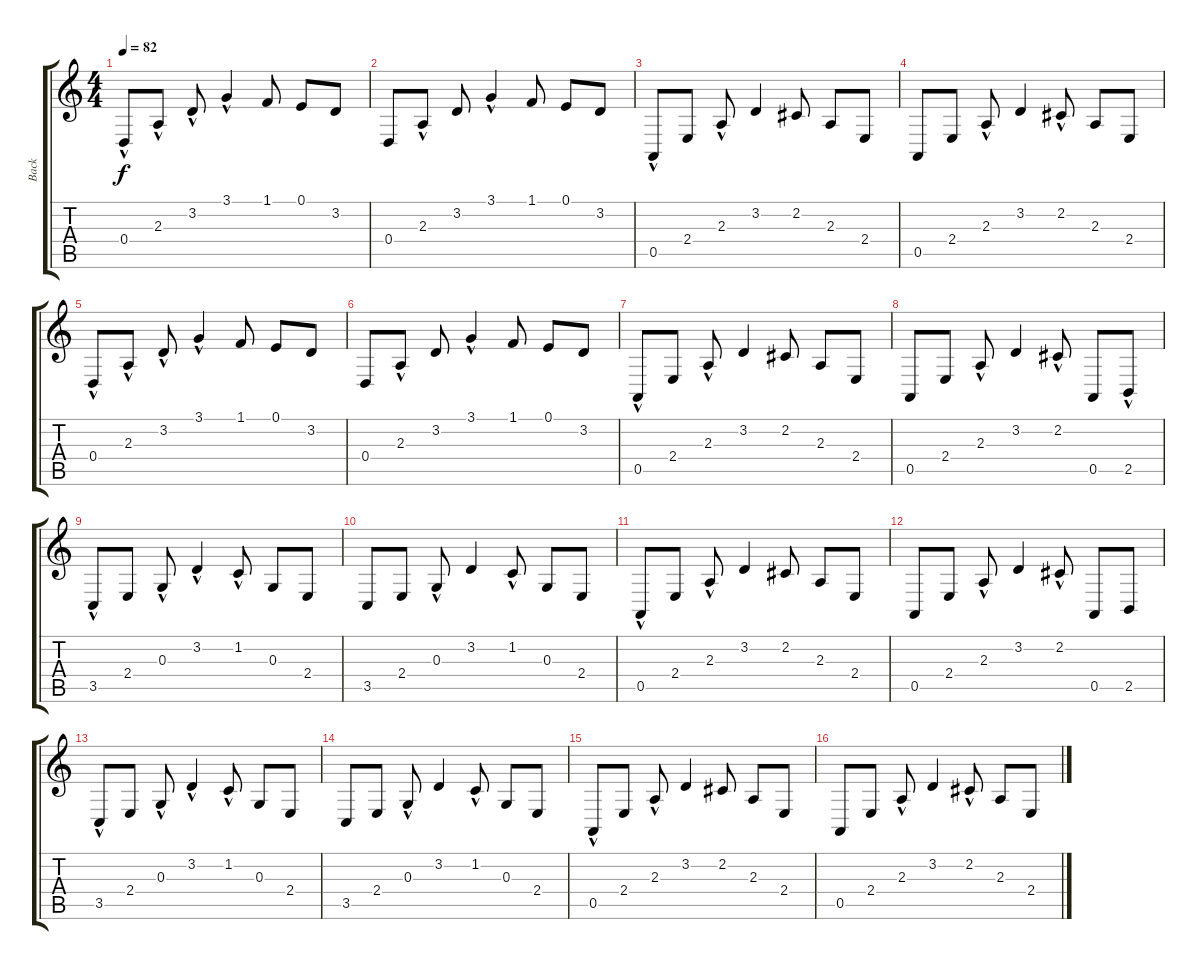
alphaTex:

\track ("Back" "Back") {instrument stringensemble1}
\staff {score tabs}
\tuning (E4 B3 G3 D3 A2 E2) {hide}
\ts (4 4)
\tempo 82
\clef g2
\ks c
0.4{hac}.8{dy f} 2.3{hac}.8 3.2{hac}.8 3.1{hac}.4 1.1.8 0.1.8 3.2.8 |
0.4.8 2.3{hac}.8 3.2.8 3.1{hac}.4 1.1.8 0.1.8 3.2.8 |
0.5{hac}.8 2.4.8 2.3{hac}.8 3.2.4 2.2.8 2.3.8 2.4.8 |
0.5.8 2.4.8 2.3{hac}.8 3.2.4 2.2{hac}.8 2.3.8 2.4.8 |
0.4{hac}.8 2.3{hac}.8 3.2{hac}.8 3.1{hac}.4 1.1.8 0.1.8 3.2.8 |
0.4.8 2.3{hac}.8 3.2.8 3.1{hac}.4 1.1.8 0.1.8 3.2.8 |
0.5{hac}.8 2.4.8 2.3{hac}.8 3.2.4 2.2.8 2.3.8 2.4.8 |
0.5.8 2.4.8 2.3{hac}.8 3.2.4 2.2{hac}.8 0.5.8 2.5{hac}.8 |
3.5{hac}.8 2.4.8 0.3{hac}.8 3.2{hac}.4 1.2{hac}.8 0.3.8 2.4.8 |
3.5.8 2.4.8 0.3{hac}.8 3.2.4 1.2{hac}.8 0.3.8 2.4.8 |
0.5{hac}.8 2.4.8 2.3{hac}.8 3.2.4 2.2.8 2.3.8 2.4.8 |
0.5.8 2.4.8 2.3{hac}.8 3.2.4 2.2{hac}.8 0.5.8 2.5.8 |
3.5{hac}.8 2.4.8 0.3{hac}.8 3.2{hac}.4 1.2{hac}.8 0.3.8 2.4.8 |
3.5.8 2.4.8 0.3{hac}.8 3.2.4 1.2{hac}.8 0.3.8 2.4.8 |
0.5{hac}.8 2.4.8 2.3{hac}.8 3.2.4 2.2.8 2.3.8 2.4.8 |
0.5.8 2.4.8 2.3{hac}.8 3.2.4 2.2{hac}.8 2.3.8 2.4.8
